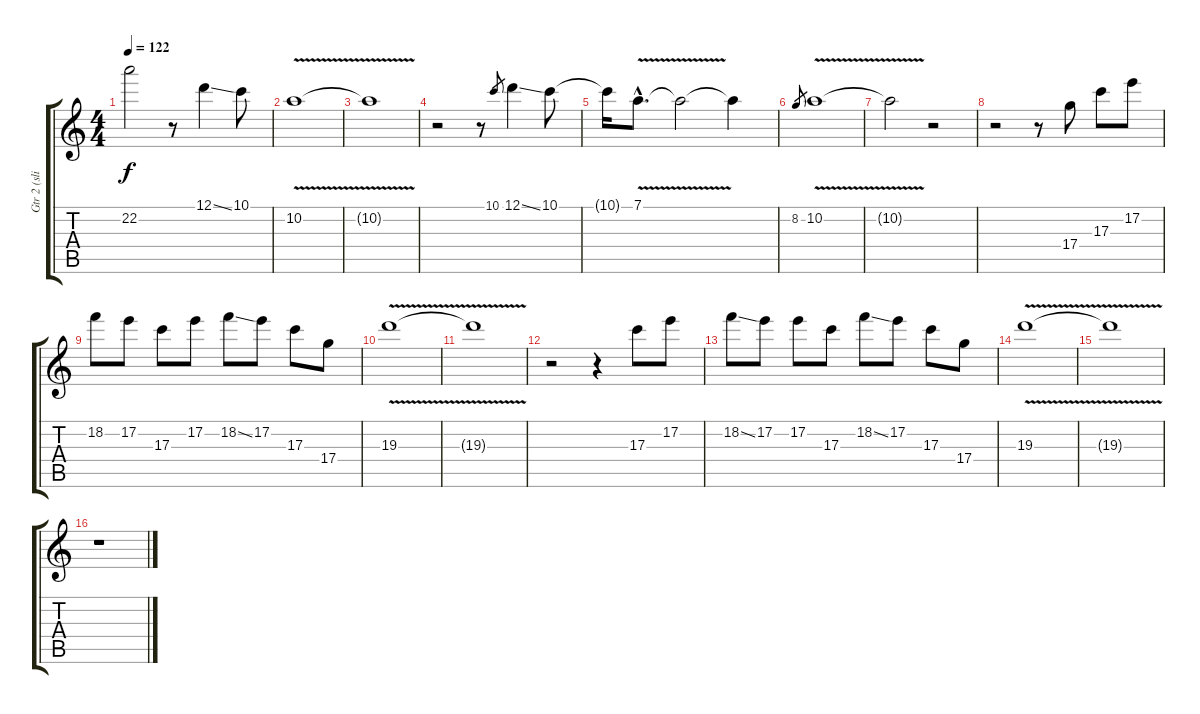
\track ("Gtr 2 (slide gtr. in open G tuning) " "Gtr 2 (sli") {instrument electricguitarjazz}
\staff {score tabs}
\tuning (D4 B3 G3 D3 G2 D2) {hide}
\ts (4 4)
\tempo 122
\clef g2
\ks c
22.2.2{dy f} r.8 12.1{ss}.4 10.1.8 |
10.2{v}.1 |
10.2{t}.1 |
r.2 r.8 10.1.8{gr} 12.1{ss}.4 10.1.8 |
10.1{t}.16 7.1{v hac}.8{d} 7.1{t}.2 7.1{t}.4 |
8.2.8{gr} 10.2{v}.1 |
10.2{t}.2 r.2 |
r.2 r.8 17.4.8 17.3.8 17.2.8 |
18.2.8 17.2.8 17.3.8 17.2.8 18.2{ss}.8 17.2.8 17.3.8 17.4.8 |
19.3{v}.1 |
19.3{t}.1 |
r.2 r.4 17.3.8 17.2.8 |
18.2{ss}.8 17.2.8 17.2.8 17.3.8 18.2{ss}.8 17.2.8 17.3.8 17.4.8 |
19.3{v}.1 |
19.3{t}.1 |
r.1
